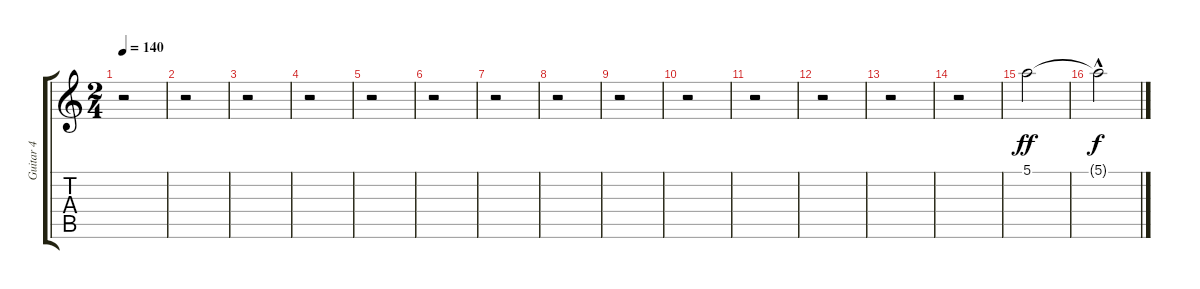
\track ("Guitar 4" "Guitar 4") {instrument electricguitarjazz}
\staff {score tabs}
\tuning (E4 B3 G3 D3 A2 E2) {hide}
\ts (2 4)
\tempo 140
\clef g2
\ks c
r.2{dy f} |
r.2 |
r.2 |
r.2 |
r.2 |
r.2 |
r.2 |
r.2 |
r.2 |
r.2 |
r.2 |
r.2 |
r.2 |
r.2 |
5.1.2{dy ff} |
5.1{hac t}.2{dy f}
